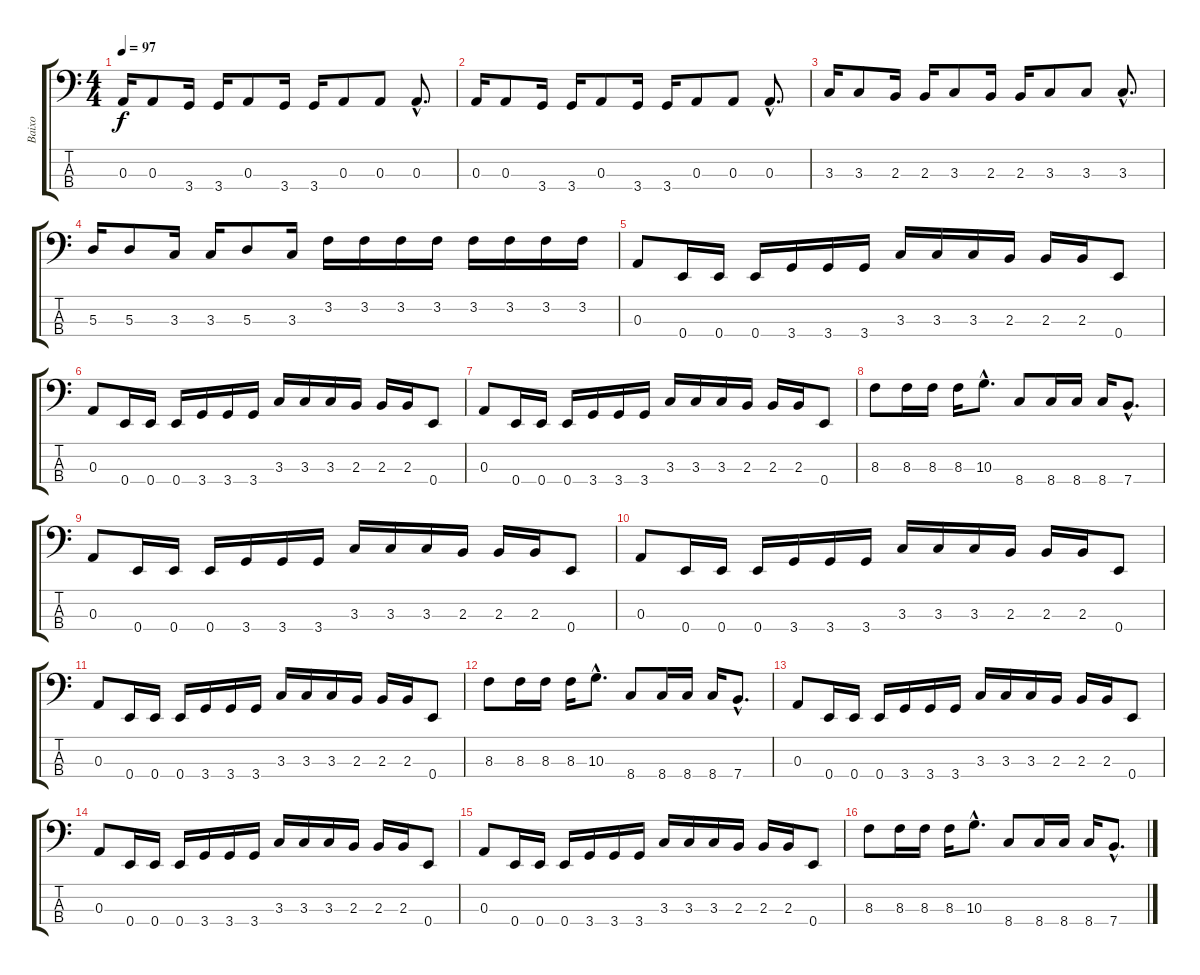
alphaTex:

\track ("Baixo" "Baixo") {instrument electricbassfinger}
\staff {score tabs}
\tuning (G2 D2 A1 E1) {hide}
\ts (4 4)
\tempo 97
\clef f4
\ks c
0.3.16{dy f} 0.3.8 3.4.16 3.4.16 0.3.8 3.4.16 3.4.16 0.3.8 0.3.8 0.3{hac}.8{d} |
0.3.16 0.3.8 3.4.16 3.4.16 0.3.8 3.4.16 3.4.16 0.3.8 0.3.8 0.3{hac}.8{d} |
3.3.16 3.3.8 2.3.16 2.3.16 3.3.8 2.3.16 2.3.16 3.3.8 3.3.8 3.3{hac}.8{d} |
5.3.16 5.3.8 3.3.16 3.3.16 5.3.8 3.3.16 3.2.16 3.2.16 3.2.16 3.2.16 3.2.16 3.2.16 3.2.16 3.2.16 |
0.3.8 0.4.16 0.4.16 0.4.16 3.4.16 3.4.16 3.4.16 3.3.16 3.3.16 3.3.16 2.3.16 2.3.16 2.3.16 0.4.8 |
0.3.8 0.4.16 0.4.16 0.4.16 3.4.16 3.4.16 3.4.16 3.3.16 3.3.16 3.3.16 2.3.16 2.3.16 2.3.16 0.4.8 |
0.3.8 0.4.16 0.4.16 0.4.16 3.4.16 3.4.16 3.4.16 3.3.16 3.3.16 3.3.16 2.3.16 2.3.16 2.3.16 0.4.8 |
8.3.8 8.3.16 8.3.16 8.3.16 10.3{hac}.8{d} 8.4.8 8.4.16 8.4.16 8.4.16 7.4{hac}.8{d} |
0.3.8 0.4.16 0.4.16 0.4.16 3.4.16 3.4.16 3.4.16 3.3.16 3.3.16 3.3.16 2.3.16 2.3.16 2.3.16 0.4.8 |
0.3.8 0.4.16 0.4.16 0.4.16 3.4.16 3.4.16 3.4.16 3.3.16 3.3.16 3.3.16 2.3.16 2.3.16 2.3.16 0.4.8 |
0.3.8 0.4.16 0.4.16 0.4.16 3.4.16 3.4.16 3.4.16 3.3.16 3.3.16 3.3.16 2.3.16 2.3.16 2.3.16 0.4.8 |
8.3.8 8.3.16 8.3.16 8.3.16 10.3{hac}.8{d} 8.4.8 8.4.16 8.4.16 8.4.16 7.4{hac}.8{d} |
0.3.8 0.4.16 0.4.16 0.4.16 3.4.16 3.4.16 3.4.16 3.3.16 3.3.16 3.3.16 2.3.16 2.3.16 2.3.16 0.4.8 |
0.3.8 0.4.16 0.4.16 0.4.16 3.4.16 3.4.16 3.4.16 3.3.16 3.3.16 3.3.16 2.3.16 2.3.16 2.3.16 0.4.8 |
0.3.8 0.4.16 0.4.16 0.4.16 3.4.16 3.4.16 3.4.16 3.3.16 3.3.16 3.3.16 2.3.16 2.3.16 2.3.16 0.4.8 |
8.3.8 8.3.16 8.3.16 8.3.16 10.3{hac}.8{d} 8.4.8 8.4.16 8.4.16 8.4.16 7.4{hac}.8{d}
